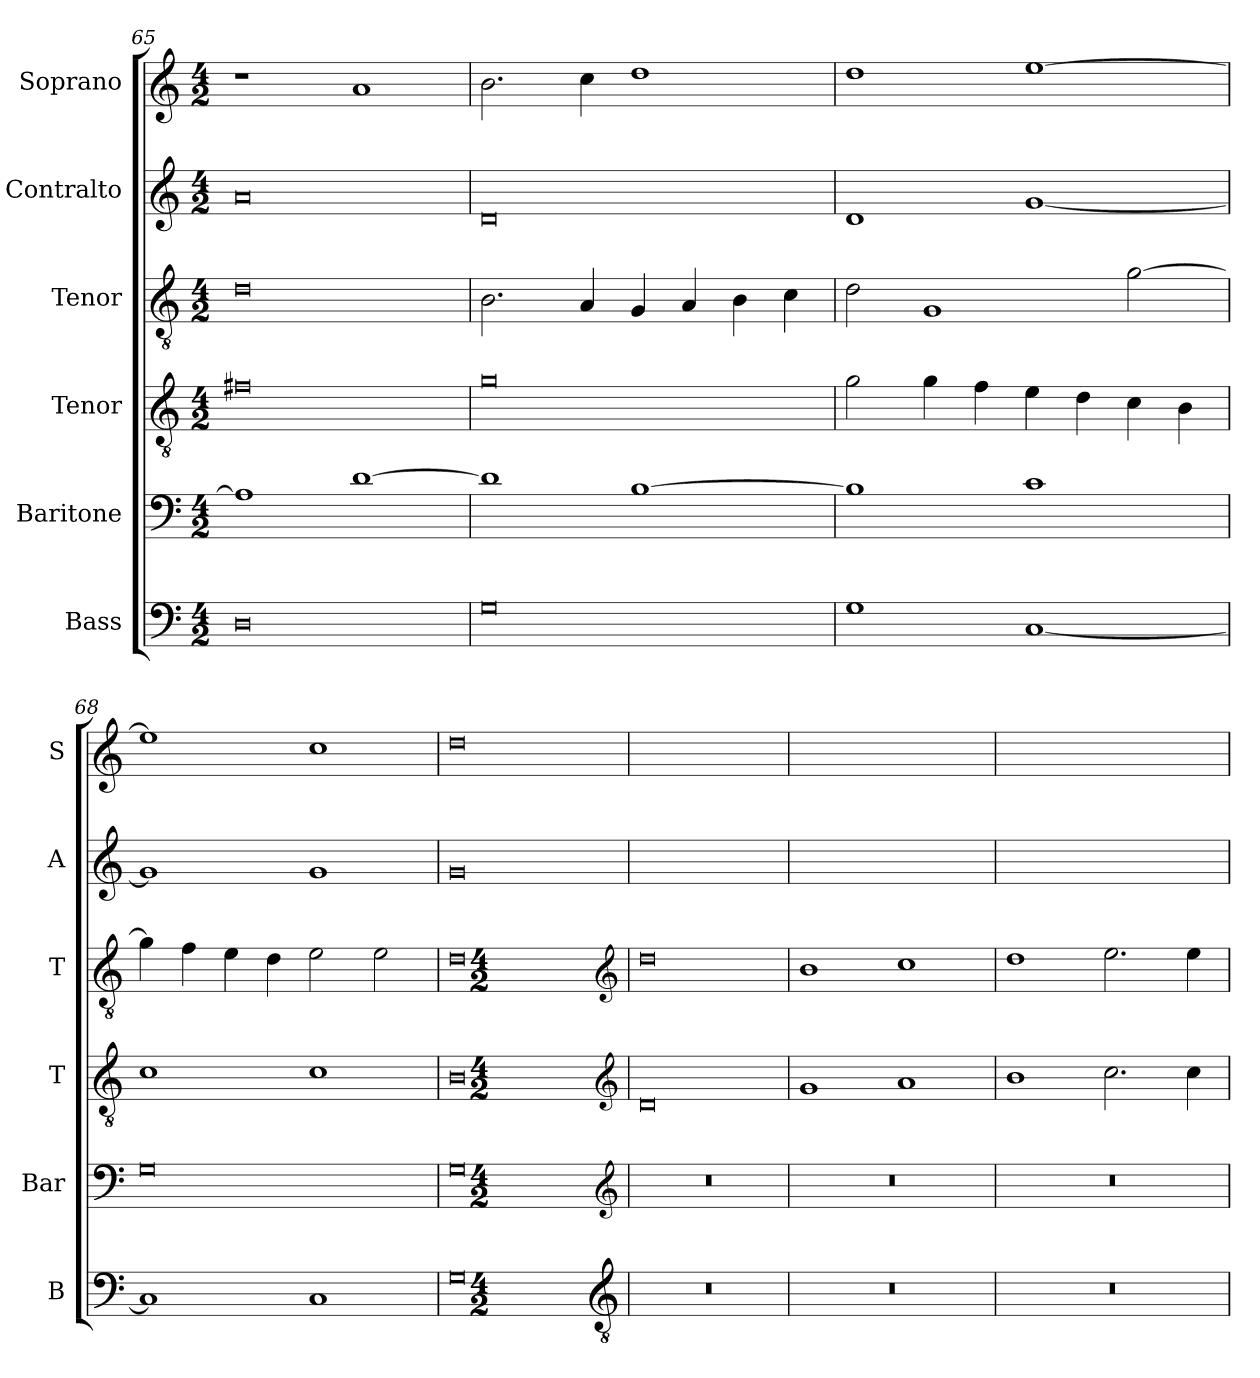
**kern	**kern	**kern	**kern	**kern	**kern
*part6	*part5	*part4	*part3	*part2	*part1
*staff6	*staff5	*staff4	*staff3	*staff2	*staff1
*I"Bass	*I"Baritone	*I"Tenor	*I"Tenor	*I"Contralto	*I"Soprano
*I'B	*I'Bar	*I'T	*I'T	*I'A	*I'S
*clefF4	*clefF4	*clefGv2	*clefGv2	*clefG2	*clefG2
*k[]	*k[]	*k[]	*k[]	*k[]	*k[]
*G:mix	*G:mix	*G:mix	*G:mix	*G:mix	*G:mix
*M4/2	*M4/2	*M4/2	*M4/2	*M4/2	*M4/2
=65	=65	=65	=65	=65	=65
0D	1A]	0f#X	0d	0a	1r
.	[1d	.	.	.	1a
=66	=66	=66	=66	=66	=66
0G	1d]	0g	2.B	0d	2.b
.	.	.	4A	.	4cc
.	[1B	.	4G	.	1dd
.	.	.	4A	.	.
.	.	.	4B	.	.
.	.	.	4c	.	.
=67	=67	=67	=67	=67	=67
1G	1B]	2g	2d	1d	1dd
.	.	4g	1G	.	.
.	.	4f	.	.	.
[1C	1c	4e	.	[1g	[1ee
.	.	4d	.	.	.
.	.	4c	[2g	.	.
.	.	4B	.	.	.
=68	=68	=68	=68	=68	=68
1C]	0G	1c	4g]	1g]	1ee]
.	.	.	4f	.	.
.	.	.	4e	.	.
.	.	.	4d	.	.
1C	.	1c	2e	1g	1cc
.	.	.	2e	.	.
=69	=69	=69	=69	=69	=69
0G	0G	0B	0d	0g	0dd
*clefGv2	*clefG2	*clefG2	*clefG2	*	*
*k[]	*k[]	*k[]	*k[]	*	*
*G:mix	*G:mix	*G:mix	*G:mix	*	*
*M4/2	*M4/2	*M4/2	*M4/2	*	*
=70	=70	=70	=70	=70	=70
0r	0r	0d	0dd	0ryy	0ryy
=71	=71	=71	=71	=71	=71
0r	0r	1g	1b	0ryy	0ryy
.	.	1a	1cc	.	.
=72	=72	=72	=72	=72	=72
0r	0r	1b	1dd	0ryy	0ryy
.	.	2.cc	2.ee	.	.
.	.	4cc	4ee	.	.
=	=	=	=	=	=
*-	*-	*-	*-	*-	*-
